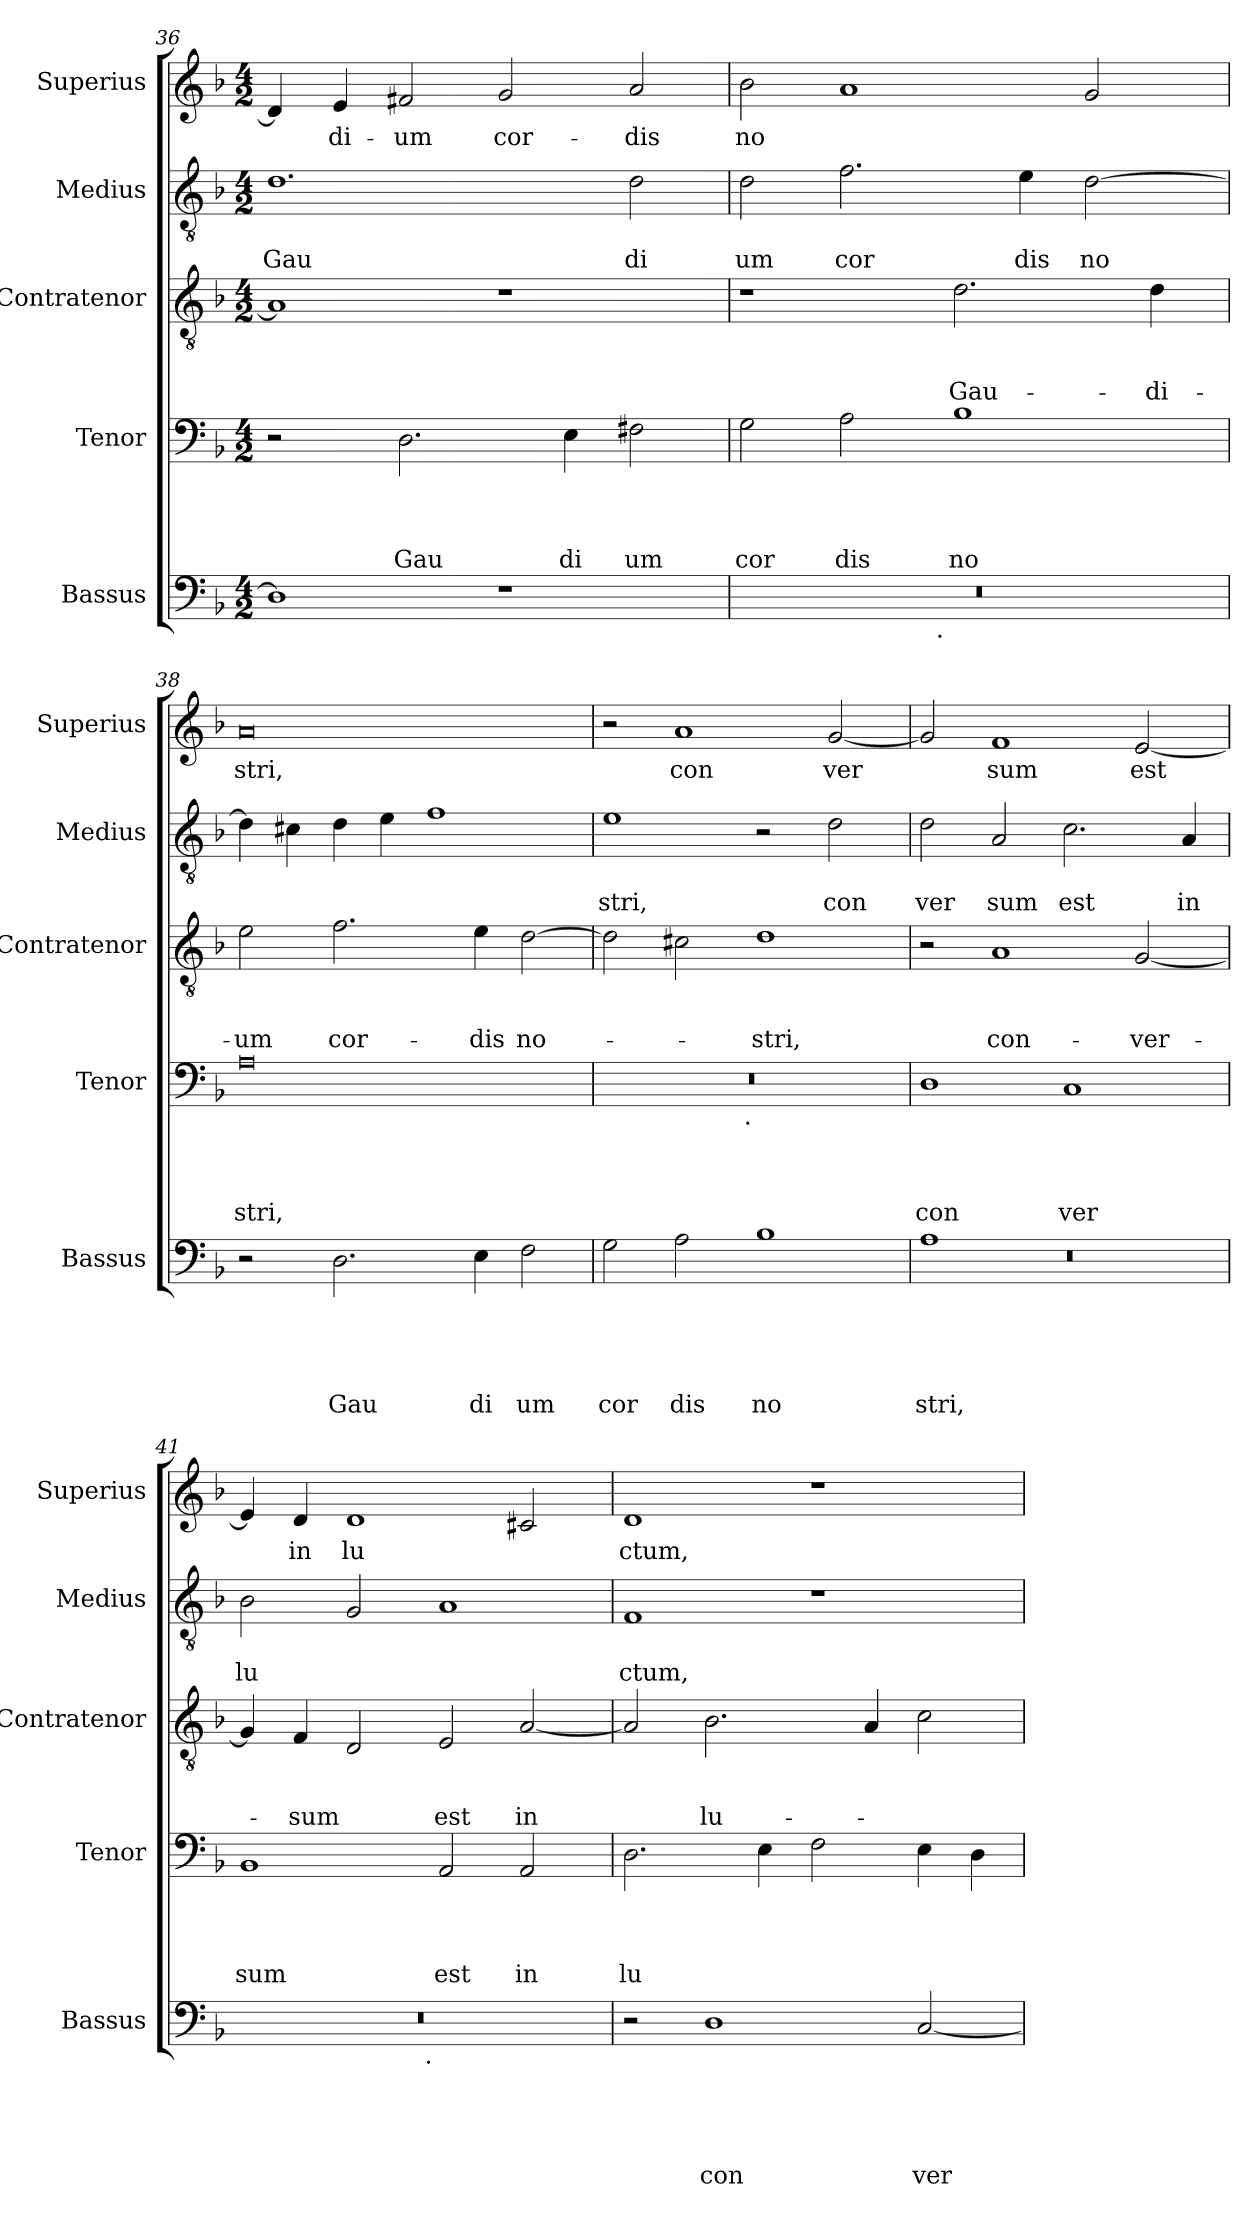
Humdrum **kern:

**kern	**text	**text	**text	**text	**text	**kern	**text	**text	**text	**text	**kern	**text	**text	**text	**kern	**text	**text	**kern	**text
*part5	*part5	*part5	*part5	*part5	*part5	*part4	*part4	*part4	*part4	*part4	*part3	*part3	*part3	*part3	*part2	*part2	*part2	*part1	*part1
*staff5	*staff5	*staff5	*staff5	*staff5	*staff5	*staff4	*staff4	*staff4	*staff4	*staff4	*staff3	*staff3	*staff3	*staff3	*staff2	*staff2	*staff2	*staff1	*staff1
*I"Bassus	*	*	*	*	*	*I"Tenor	*	*	*	*	*I"Contratenor	*	*	*	*I"Medius	*	*	*I"Superius	*
*I'Bassus	*	*	*	*	*	*I'Tenor	*	*	*	*	*I'Contratenor	*	*	*	*I'Medius	*	*	*I'Superius	*
*clefF4	*	*	*	*	*	*clefF4	*	*	*	*	*clefGv2	*	*	*	*clefGv2	*	*	*clefG2	*
*k[b-]	*	*	*	*	*	*k[b-]	*	*	*	*	*k[b-]	*	*	*	*k[b-]	*	*	*k[b-]	*
*F:	*	*	*	*	*	*F:	*	*	*	*	*F:	*	*	*	*F:	*	*	*F:	*
*M4/2	*	*	*	*	*	*M4/2	*	*	*	*	*M4/2	*	*	*	*M4/2	*	*	*M4/2	*
=36	=36	=36	=36	=36	=36	=36	=36	=36	=36	=36	=36	=36	=36	=36	=36	=36	=36	=36	=36
!	!	!	!	!	!	!	!	!	!	!	!	!	!	!	!	!	!LO:LY:b	!	!
1D]	.	.	.	.	.	2r	.	.	.	.	1A]	.	.	.	1.d	.	Gau	4d/]	.
!	!	!	!	!	!	!	!	!	!	!	!	!	!	!	!	!	!	!	!LO:LY:b
.	.	.	.	.	.	.	.	.	.	.	.	.	.	.	.	.	.	4e/	-di-
!	!	!	!	!	!	!	!	!	!	!LO:LY:b	!	!	!	!	!	!	!	!	!LO:LY:b
.	.	.	.	.	.	2.D\	.	.	.	Gau	.	.	.	.	.	.	.	2f#X/	-um
!	!	!	!	!	!	!	!	!	!	!	!	!	!	!	!	!	!	!	!LO:LY:b
1r	.	.	.	.	.	.	.	.	.	.	1r	.	.	.	.	.	.	2g/	cor-
!	!	!	!	!	!	!	!	!	!	!LO:LY:b	!	!	!	!	!	!	!	!	!
.	.	.	.	.	.	4E\	.	.	.	di	.	.	.	.	.	.	.	.	.
!	!	!	!	!	!	!	!	!	!	!LO:LY:b	!	!	!	!	!	!	!LO:LY:b	!	!LO:LY:b
.	.	.	.	.	.	2F#X\	.	.	.	um	.	.	.	.	2d\	.	di	2a/	-dis
!!LO:LB:g=z
=37	=37	=37	=37	=37	=37	=37	=37	=37	=37	=37	=37	=37	=37	=37	=37	=37	=37	=37	=37
!	!	!	!	!	!	!	!	!	!	!LO:LY:b	!	!	!	!	!	!	!LO:LY:b	!	!LO:LY:b
*^	*	*	*	*	*	*	*	*	*	*	*	*	*	*	*	*	*	*	*
0r	2ryy	.	.	.	.	.	2G\	.	.	.	cor	1r	.	.	.	2d\	.	um	2b-\	no
!	!	!	!	!	!	!	!	!	!	!	!LO:LY:b	!	!	!	!	!	!	!LO:LY:b	!	!
.	4...ryy	.	.	.	.	.	2A\	.	.	.	dis	.	.	.	.	2.f\	.	cor	1a	.
!	!LO:TX:b:t=.	!	!	!	!	!	!	!	!	!	!	!	!	!	!	!	!	!	!	!
.	1ryy	.	.	.	.	.	.	.	.	.	.	.	.	.	.	.	.	.	.	.
!	!	!	!	!	!	!	!	!	!	!	!LO:LY:b	!	!	!	!LO:LY:b	!	!	!	!	!
.	.	.	.	.	.	.	1B-	.	.	.	no	2.d\	.	.	Gau-	.	.	.	.	.
!	!	!	!	!	!	!	!	!	!	!	!	!	!	!	!	!	!	!LO:LY:b	!	!
.	.	.	.	.	.	.	.	.	.	.	.	.	.	.	.	4e\	.	dis	.	.
!	!	!	!	!	!	!	!	!	!	!	!	!	!	!	!	!	!	!LO:LY:b	!	!
.	.	.	.	.	.	.	.	.	.	.	.	.	.	.	.	[>2d\	.	no	2g/	.
!	!	!	!	!	!	!	!	!	!	!	!	!	!	!	!LO:LY:b	!	!	!	!	!
.	.	.	.	.	.	.	.	.	.	.	.	4d\	.	.	-di-	.	.	.	.	.
.	32ryy	.	.	.	.	.	.	.	.	.	.	.	.	.	.	.	.	.	.	.
=38	=38	=38	=38	=38	=38	=38	=38	=38	=38	=38	=38	=38	=38	=38	=38	=38	=38	=38	=38	=38
!	!	!	!	!	!	!	!	!	!	!	!LO:LY:b	!	!	!	!LO:LY:b	!	!	!	!	!LO:LY:b
*v	*v	*	*	*	*	*	*	*	*	*	*	*	*	*	*	*	*	*	*	*
2r	.	.	.	.	.	0A	.	.	.	stri,	2e\	.	.	-um	4d\]	.	.	0a	stri,
.	.	.	.	.	.	.	.	.	.	.	.	.	.	.	4c#X\	.	.	.	.
!	!	!	!	!	!LO:LY:b	!	!	!	!	!	!	!	!	!LO:LY:b	!	!	!	!	!
2.D\	.	.	.	.	Gau	.	.	.	.	.	2.f\	.	.	cor-	4d\	.	.	.	.
.	.	.	.	.	.	.	.	.	.	.	.	.	.	.	4e\	.	.	.	.
.	.	.	.	.	.	.	.	.	.	.	.	.	.	.	1f	.	.	.	.
!	!	!	!	!	!LO:LY:b	!	!	!	!	!	!	!	!	!LO:LY:b	!	!	!	!	!
4E\	.	.	.	.	di	.	.	.	.	.	4e\	.	.	-dis	.	.	.	.	.
!	!	!	!	!	!LO:LY:b	!	!	!	!	!	!	!	!	!LO:LY:b	!	!	!	!	!
2F\	.	.	.	.	um	.	.	.	.	.	[>2d\	.	.	no-	.	.	.	.	.
=39	=39	=39	=39	=39	=39	=39	=39	=39	=39	=39	=39	=39	=39	=39	=39	=39	=39	=39	=39
!	!	!	!	!	!LO:LY:b	!	!	!	!	!	!	!	!	!	!	!	!LO:LY:b	!	!
*	*	*	*	*	*	*^	*	*	*	*	*	*	*	*	*	*	*	*	*
2G\	.	.	.	.	cor	0r	2ryy	.	.	.	.	2d\]	.	.	.	1e	.	stri,	2r	.
!	!	!	!	!	!LO:LY:b	!	!	!	!	!	!	!	!	!	!	!	!	!	!	!LO:LY:b
2A\	.	.	.	.	dis	.	4...ryy	.	.	.	.	2c#X\	.	.	.	.	.	.	1a	con
!	!	!	!	!	!	!	!LO:TX:b:t=.	!	!	!	!	!	!	!	!	!	!	!	!	!
.	.	.	.	.	.	.	1ryy	.	.	.	.	.	.	.	.	.	.	.	.	.
!	!	!	!	!	!LO:LY:b	!	!	!	!	!	!	!	!	!	!LO:LY:b	!	!	!	!	!
1B-	.	.	.	.	no	.	.	.	.	.	.	1d	.	.	-stri,	2r	.	.	.	.
!	!	!	!	!	!	!	!	!	!	!	!	!	!	!	!	!	!	!LO:LY:b	!	!LO:LY:b
.	.	.	.	.	.	.	.	.	.	.	.	.	.	.	.	2d\	.	con	[<2g/	ver
.	.	.	.	.	.	.	32ryy	.	.	.	.	.	.	.	.	.	.	.	.	.
=40	=40	=40	=40	=40	=40	=40	=40	=40	=40	=40	=40	=40	=40	=40	=40	=40	=40	=40	=40	=40
*^	*	*	*	*	*	*	*	*	*	*	*	*	*	*	*	*	*	*	*	*
*	*^	*	*	*	*	*	*	*	*	*	*	*	*	*	*	*	*	*	*	*	*
!	!	!LO:N:vis=1	!	!	!	!	!LO:LY:b	!	!	!	!	!	!LO:LY:b	!	!	!	!	!	!	!LO:LY:b	!	!
*	*	*	*	*	*	*	*	*v	*v	*	*	*	*	*	*	*	*	*	*	*	*	*
0ryy	1A	0r	.	.	.	.	stri,	1D	.	.	.	con	2r	.	.	.	2d\	.	ver	2g/]	.
!	!	!	!	!	!	!	!	!	!	!	!	!	!	!	!	!LO:LY:b	!	!	!LO:LY:b	!	!LO:LY:b
.	.	.	.	.	.	.	.	.	.	.	.	.	1A	.	.	con-	2A/	.	sum	1f	sum
!	!	!	!	!	!	!	!	!	!	!	!	!LO:LY:b	!	!	!	!	!	!	!LO:LY:b	!	!
.	1ryy	.	.	.	.	.	.	1C	.	.	.	ver	.	.	.	.	2.c\	.	est	.	.
!	!	!	!	!	!	!	!	!	!	!	!	!	!	!	!	!LO:LY:b	!	!	!	!	!LO:LY:b
.	.	.	.	.	.	.	.	.	.	.	.	.	[<2G/	.	.	-ver-	.	.	.	[<2e/	est
!	!	!	!	!	!	!	!	!	!	!	!	!	!	!	!	!	!	!	!LO:LY:b	!	!
.	.	.	.	.	.	.	.	.	.	.	.	.	.	.	.	.	4A/	.	in	.	.
*v	*v	*v	*	*	*	*	*	*	*	*	*	*	*	*	*	*	*	*	*	*	*
=41	=41	=41	=41	=41	=41	=41	=41	=41	=41	=41	=41	=41	=41	=41	=41	=41	=41	=41	=41
!	!	!	!	!	!	!	!	!	!	!LO:LY:b	!	!	!	!	!	!	!LO:LY:b	!	!
*^	*	*	*	*	*	*	*	*	*	*	*	*	*	*	*	*	*	*	*
0r	2ryy	.	.	.	.	.	1BB-	.	.	.	sum	4G/]	.	.	.	2B-\	.	lu	4e/]	.
!	!	!	!	!	!	!	!	!	!	!	!	!	!	!	!LO:LY:b	!	!	!	!	!LO:LY:b
.	.	.	.	.	.	.	.	.	.	.	.	4F/	.	.	-sum	.	.	.	4d/	in
!	!	!	!	!	!	!	!	!	!	!	!	!	!	!	!	!	!	!	!	!LO:LY:b
.	4...ryy	.	.	.	.	.	.	.	.	.	.	2D/	.	.	.	2G/	.	.	1d	lu
!	!LO:TX:b:t=.	!	!	!	!	!	!	!	!	!	!	!	!	!	!	!	!	!	!	!
.	1ryy	.	.	.	.	.	.	.	.	.	.	.	.	.	.	.	.	.	.	.
!	!	!	!	!	!	!	!	!	!	!	!LO:LY:b	!	!	!	!LO:LY:b	!	!	!	!	!
.	.	.	.	.	.	.	2AA/	.	.	.	est	2E/	.	.	est	1A	.	.	.	.
!	!	!	!	!	!	!	!	!	!	!	!LO:LY:b	!	!	!	!LO:LY:b	!	!	!	!	!
.	.	.	.	.	.	.	2AA/	.	.	.	in	[<2A/	.	.	in	.	.	.	2c#X/	.
.	32ryy	.	.	.	.	.	.	.	.	.	.	.	.	.	.	.	.	.	.	.
=42	=42	=42	=42	=42	=42	=42	=42	=42	=42	=42	=42	=42	=42	=42	=42	=42	=42	=42	=42	=42
!	!	!	!	!	!	!	!	!	!	!	!LO:LY:b	!	!	!	!	!	!	!LO:LY:b	!	!LO:LY:b
*v	*v	*	*	*	*	*	*	*	*	*	*	*	*	*	*	*	*	*	*	*
2r	.	.	.	.	.	2.D\	.	.	.	lu	2A/]	.	.	.	1F	.	ctum,	1d	ctum,
!	!	!	!	!	!LO:LY:b	!	!	!	!	!	!	!	!	!LO:LY:b	!	!	!	!	!
1D	.	.	.	.	con	.	.	.	.	.	2.B-\	.	.	lu-	.	.	.	.	.
.	.	.	.	.	.	4E\	.	.	.	.	.	.	.	.	.	.	.	.	.
.	.	.	.	.	.	2F\	.	.	.	.	.	.	.	.	1r	.	.	1r	.
.	.	.	.	.	.	.	.	.	.	.	4A/	.	.	.	.	.	.	.	.
!	!	!	!	!	!LO:LY:b	!	!	!	!	!	!	!	!	!	!	!	!	!	!
[<2C/	.	.	.	.	ver	4E\	.	.	.	.	2c\	.	.	.	.	.	.	.	.
.	.	.	.	.	.	4D\	.	.	.	.	.	.	.	.	.	.	.	.	.
=	=	=	=	=	=	=	=	=	=	=	=	=	=	=	=	=	=	=	=
*-	*-	*-	*-	*-	*-	*-	*-	*-	*-	*-	*-	*-	*-	*-	*-	*-	*-	*-	*-
